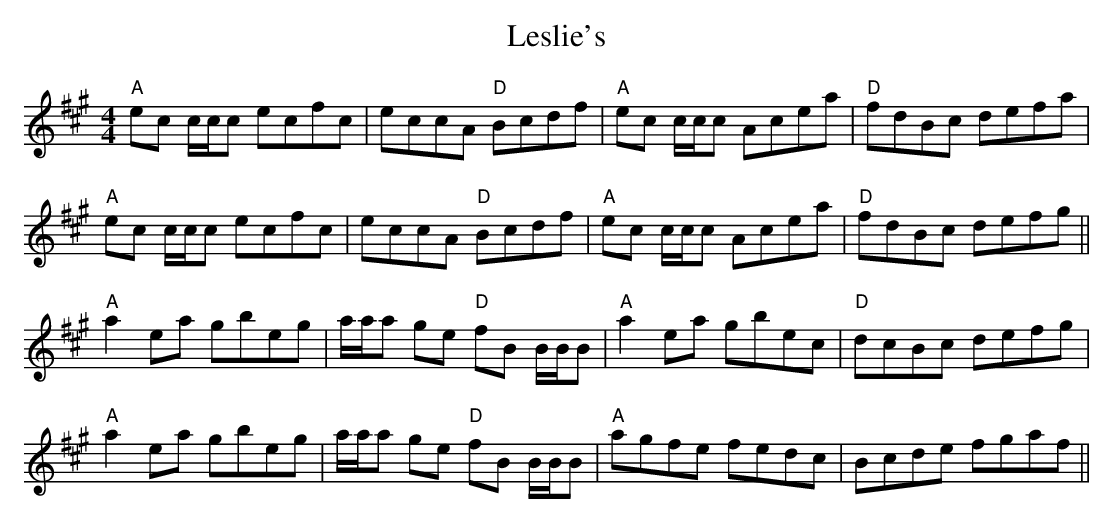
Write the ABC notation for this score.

X:1
T: Leslie's
M: 4/4
L: 1/8
K: Amaj
"A"ec c/c/c ecfc|eccA "D"Bcdf|"A"ec c/c/c Acea|"D"fdBc defa|
"A"ec c/c/c ecfc|eccA "D"Bcdf|"A"ec c/c/c Acea|"D"fdBc defg||
"A"a2 ea gbeg|a/a/a ge "D"fB B/B/B|"A"a2 ea gbec|"D"dcBc defg|
"A"a2 ea gbeg|a/a/a ge "D"fB B/B/B|"A"agfe fedc|Bcde fgaf||
